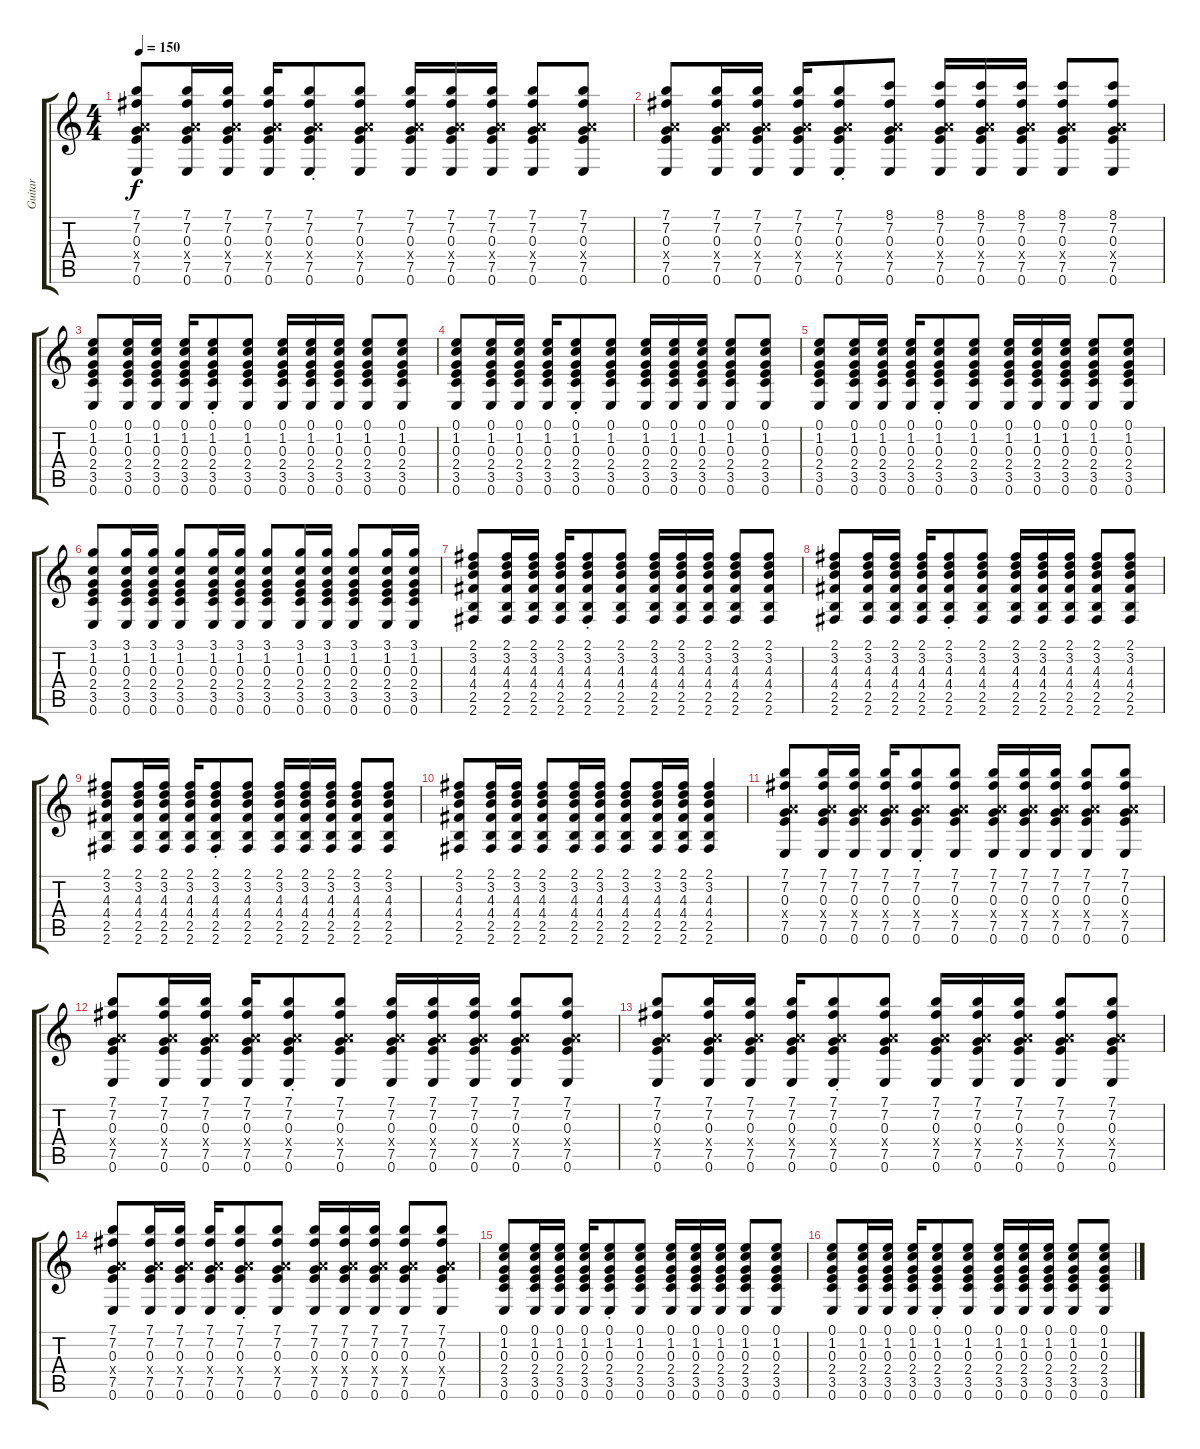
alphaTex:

\track ("Guitar" "Guitar") {instrument electricguitarclean}
\staff {score tabs}
\tuning (E4 B3 G3 D3 A2 E2) {hide}
\ts (4 4)
\tempo 150
\clef g2
\ks c
(7.1 7.2 0.3 7.4{x} 7.5 0.6).8{dy f} (7.1 7.2 0.3 7.4{x} 7.5 0.6).16 (7.1 7.2 0.3 7.4{x} 7.5 0.6).16 (7.1 7.2 0.3 7.4{x} 7.5 0.6).16 (7.1{st} 7.2{st} 0.3{st} 7.4{x} 7.5{st} 0.6{st}).8 (7.1 7.2 0.3 7.4{x} 7.5 0.6).8 (7.1 7.2 0.3 7.4{x} 7.5 0.6).16 (7.1 7.2 0.3 7.4{x} 7.5 0.6).16 (7.1 7.2 0.3 7.4{x} 7.5 0.6).16 (7.1 7.2 0.3 7.4{x} 7.5 0.6).8 (7.1 7.2 0.3 7.4{x} 7.5 0.6).8 |
(7.1 7.2 0.3 7.4{x} 7.5 0.6).8 (7.1 7.2 0.3 7.4{x} 7.5 0.6).16 (7.1 7.2 0.3 7.4{x} 7.5 0.6).16 (7.1 7.2 0.3 7.4{x} 7.5 0.6).16 (7.1{st} 7.2{st} 0.3{st} 7.4{x} 7.5{st} 0.6{st}).8 (8.1 7.2 0.3 7.4{x} 7.5 0.6).8 (8.1 7.2 0.3 7.4{x} 7.5 0.6).16 (8.1 7.2 0.3 7.4{x} 7.5 0.6).16 (8.1 7.2 0.3 7.4{x} 7.5 0.6).16 (8.1 7.2 0.3 7.4{x} 7.5 0.6).8 (8.1 7.2 0.3 7.4{x} 7.5 0.6).8 |
(0.1 1.2 0.3 2.4 3.5 0.6).8 (0.1 1.2 0.3 2.4 3.5 0.6).16 (0.1 1.2 0.3 2.4 3.5 0.6).16 (0.1 1.2 0.3 2.4 3.5 0.6).16 (0.1{st} 1.2{st} 0.3{st} 2.4{st} 3.5{st} 0.6{st}).8 (0.1 1.2 0.3 2.4 3.5 0.6).8 (0.1 1.2 0.3 2.4 3.5 0.6).16 (0.1 1.2 0.3 2.4 3.5 0.6).16 (0.1 1.2 0.3 2.4 3.5 0.6).16 (0.1 1.2 0.3 2.4 3.5 0.6).8 (0.1 1.2 0.3 2.4 3.5 0.6).8 |
(0.1 1.2 0.3 2.4 3.5 0.6).8 (0.1 1.2 0.3 2.4 3.5 0.6).16 (0.1 1.2 0.3 2.4 3.5 0.6).16 (0.1 1.2 0.3 2.4 3.5 0.6).16 (0.1{st} 1.2{st} 0.3{st} 2.4{st} 3.5{st} 0.6{st}).8 (0.1 1.2 0.3 2.4 3.5 0.6).8 (0.1 1.2 0.3 2.4 3.5 0.6).16 (0.1 1.2 0.3 2.4 3.5 0.6).16 (0.1 1.2 0.3 2.4 3.5 0.6).16 (0.1 1.2 0.3 2.4 3.5 0.6).8 (0.1 1.2 0.3 2.4 3.5 0.6).8 |
(0.1 1.2 0.3 2.4 3.5 0.6).8 (0.1 1.2 0.3 2.4 3.5 0.6).16 (0.1 1.2 0.3 2.4 3.5 0.6).16 (0.1 1.2 0.3 2.4 3.5 0.6).16 (0.1{st} 1.2{st} 0.3{st} 2.4{st} 3.5{st} 0.6{st}).8 (0.1 1.2 0.3 2.4 3.5 0.6).8 (0.1 1.2 0.3 2.4 3.5 0.6).16 (0.1 1.2 0.3 2.4 3.5 0.6).16 (0.1 1.2 0.3 2.4 3.5 0.6).16 (0.1 1.2 0.3 2.4 3.5 0.6).8 (0.1 1.2 0.3 2.4 3.5 0.6).8 |
(3.1 1.2 0.3 2.4 3.5 0.6).8 (3.1 1.2 0.3 2.4 3.5 0.6).16 (3.1 1.2 0.3 2.4 3.5 0.6).16 (3.1 1.2 0.3 2.4 3.5 0.6).8 (3.1 1.2 0.3 2.4 3.5 0.6).16 (3.1 1.2 0.3 2.4 3.5 0.6).16 (3.1 1.2 0.3 2.4 3.5 0.6).8 (3.1 1.2 0.3 2.4 3.5 0.6).16 (3.1 1.2 0.3 2.4 3.5 0.6).16 (3.1 1.2 0.3 2.4 3.5 0.6).8 (3.1 1.2 0.3 2.4 3.5 0.6).16 (3.1 1.2 0.3 2.4 3.5 0.6).16 |
(2.1 3.2 4.3 4.4 2.5 2.6).8 (2.1 3.2 4.3 4.4 2.5 2.6).16 (2.1 3.2 4.3 4.4 2.5 2.6).16 (2.1 3.2 4.3 4.4 2.5 2.6).16 (2.1{st} 3.2{st} 4.3{st} 4.4{st} 2.5{st} 2.6{st}).8 (2.1 3.2 4.3 4.4 2.5 2.6).8 (2.1 3.2 4.3 4.4 2.5 2.6).16 (2.1 3.2 4.3 4.4 2.5 2.6).16 (2.1 3.2 4.3 4.4 2.5 2.6).16 (2.1 3.2 4.3 4.4 2.5 2.6).8 (2.1 3.2 4.3 4.4 2.5 2.6).8 |
(2.1 3.2 4.3 4.4 2.5 2.6).8 (2.1 3.2 4.3 4.4 2.5 2.6).16 (2.1 3.2 4.3 4.4 2.5 2.6).16 (2.1 3.2 4.3 4.4 2.5 2.6).16 (2.1{st} 3.2{st} 4.3{st} 4.4{st} 2.5{st} 2.6{st}).8 (2.1 3.2 4.3 4.4 2.5 2.6).8 (2.1 3.2 4.3 4.4 2.5 2.6).16 (2.1 3.2 4.3 4.4 2.5 2.6).16 (2.1 3.2 4.3 4.4 2.5 2.6).16 (2.1 3.2 4.3 4.4 2.5 2.6).8 (2.1 3.2 4.3 4.4 2.5 2.6).8 |
(2.1 3.2 4.3 4.4 2.5 2.6).8 (2.1 3.2 4.3 4.4 2.5 2.6).16 (2.1 3.2 4.3 4.4 2.5 2.6).16 (2.1 3.2 4.3 4.4 2.5 2.6).16 (2.1{st} 3.2{st} 4.3{st} 4.4{st} 2.5{st} 2.6{st}).8 (2.1 3.2 4.3 4.4 2.5 2.6).8 (2.1 3.2 4.3 4.4 2.5 2.6).16 (2.1 3.2 4.3 4.4 2.5 2.6).16 (2.1 3.2 4.3 4.4 2.5 2.6).16 (2.1 3.2 4.3 4.4 2.5 2.6).8 (2.1 3.2 4.3 4.4 2.5 2.6).8 |
(2.1 3.2 4.3 4.4 2.5 2.6).8 (2.1 3.2 4.3 4.4 2.5 2.6).16 (2.1 3.2 4.3 4.4 2.5 2.6).16 (2.1 3.2 4.3 4.4 2.5 2.6).8 (2.1 3.2 4.3 4.4 2.5 2.6).16 (2.1 3.2 4.3 4.4 2.5 2.6).16 (2.1 3.2 4.3 4.4 2.5 2.6).8 (2.1 3.2 4.3 4.4 2.5 2.6).16 (2.1 3.2 4.3 4.4 2.5 2.6).16 (2.1 3.2 4.3 4.4 2.5 2.6).4 |
(7.1 7.2 0.3 7.4{x} 7.5 0.6).8 (7.1 7.2 0.3 7.4{x} 7.5 0.6).16 (7.1 7.2 0.3 7.4{x} 7.5 0.6).16 (7.1 7.2 0.3 7.4{x} 7.5 0.6).16 (7.1{st} 7.2{st} 0.3{st} 7.4{x} 7.5{st} 0.6{st}).8 (7.1 7.2 0.3 7.4{x} 7.5 0.6).8 (7.1 7.2 0.3 7.4{x} 7.5 0.6).16 (7.1 7.2 0.3 7.4{x} 7.5 0.6).16 (7.1 7.2 0.3 7.4{x} 7.5 0.6).16 (7.1 7.2 0.3 7.4{x} 7.5 0.6).8 (7.1 7.2 0.3 7.4{x} 7.5 0.6).8 |
(7.1 7.2 0.3 7.4{x} 7.5 0.6).8 (7.1 7.2 0.3 7.4{x} 7.5 0.6).16 (7.1 7.2 0.3 7.4{x} 7.5 0.6).16 (7.1 7.2 0.3 7.4{x} 7.5 0.6).16 (7.1{st} 7.2{st} 0.3{st} 7.4{x} 7.5{st} 0.6{st}).8 (7.1 7.2 0.3 7.4{x} 7.5 0.6).8 (7.1 7.2 0.3 7.4{x} 7.5 0.6).16 (7.1 7.2 0.3 7.4{x} 7.5 0.6).16 (7.1 7.2 0.3 7.4{x} 7.5 0.6).16 (7.1 7.2 0.3 7.4{x} 7.5 0.6).8 (7.1 7.2 0.3 7.4{x} 7.5 0.6).8 |
(7.1 7.2 0.3 7.4{x} 7.5 0.6).8 (7.1 7.2 0.3 7.4{x} 7.5 0.6).16 (7.1 7.2 0.3 7.4{x} 7.5 0.6).16 (7.1 7.2 0.3 7.4{x} 7.5 0.6).16 (7.1{st} 7.2{st} 0.3{st} 7.4{x} 7.5{st} 0.6{st}).8 (7.1 7.2 0.3 7.4{x} 7.5 0.6).8 (7.1 7.2 0.3 7.4{x} 7.5 0.6).16 (7.1 7.2 0.3 7.4{x} 7.5 0.6).16 (7.1 7.2 0.3 7.4{x} 7.5 0.6).16 (7.1 7.2 0.3 7.4{x} 7.5 0.6).8 (7.1 7.2 0.3 7.4{x} 7.5 0.6).8 |
(7.1 7.2 0.3 7.4{x} 7.5 0.6).8 (7.1 7.2 0.3 7.4{x} 7.5 0.6).16 (7.1 7.2 0.3 7.4{x} 7.5 0.6).16 (7.1 7.2 0.3 7.4{x} 7.5 0.6).16 (7.1{st} 7.2{st} 0.3{st} 7.4{x} 7.5{st} 0.6{st}).8 (7.1 7.2 0.3 7.4{x} 7.5 0.6).8 (7.1 7.2 0.3 7.4{x} 7.5 0.6).16 (7.1 7.2 0.3 7.4{x} 7.5 0.6).16 (7.1 7.2 0.3 7.4{x} 7.5 0.6).16 (7.1 7.2 0.3 7.4{x} 7.5 0.6).8 (7.1 7.2 0.3 7.4{x} 7.5 0.6).8 |
(0.1 1.2 0.3 2.4 3.5 0.6).8 (0.1 1.2 0.3 2.4 3.5 0.6).16 (0.1 1.2 0.3 2.4 3.5 0.6).16 (0.1 1.2 0.3 2.4 3.5 0.6).16 (0.1{st} 1.2{st} 0.3{st} 2.4{st} 3.5{st} 0.6{st}).8 (0.1 1.2 0.3 2.4 3.5 0.6).8 (0.1 1.2 0.3 2.4 3.5 0.6).16 (0.1 1.2 0.3 2.4 3.5 0.6).16 (0.1 1.2 0.3 2.4 3.5 0.6).16 (0.1 1.2 0.3 2.4 3.5 0.6).8 (0.1 1.2 0.3 2.4 3.5 0.6).8 |
(0.1 1.2 0.3 2.4 3.5 0.6).8 (0.1 1.2 0.3 2.4 3.5 0.6).16 (0.1 1.2 0.3 2.4 3.5 0.6).16 (0.1 1.2 0.3 2.4 3.5 0.6).16 (0.1{st} 1.2{st} 0.3{st} 2.4{st} 3.5{st} 0.6{st}).8 (0.1 1.2 0.3 2.4 3.5 0.6).8 (0.1 1.2 0.3 2.4 3.5 0.6).16 (0.1 1.2 0.3 2.4 3.5 0.6).16 (0.1 1.2 0.3 2.4 3.5 0.6).16 (0.1 1.2 0.3 2.4 3.5 0.6).8 (0.1 1.2 0.3 2.4 3.5 0.6).8
